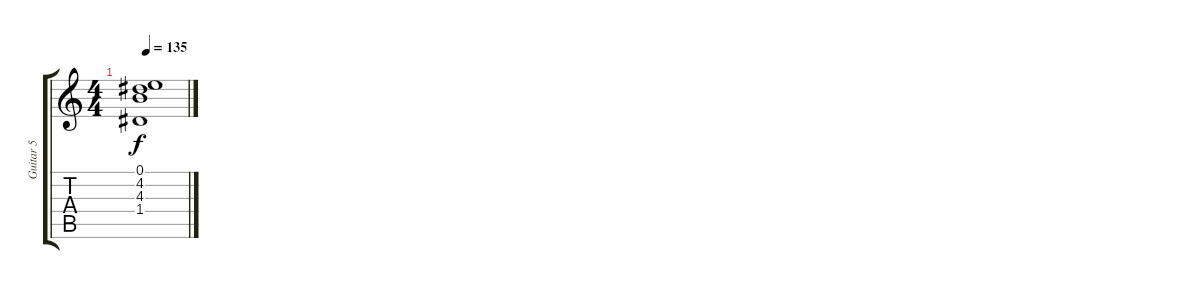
\track ("Guitar 5" "Guitar 5") {instrument distortionguitar}
\staff {score tabs}
\tuning (E4 B3 G3 D3 A2 D2) {hide}
\ts (4 4)
\tempo 135
\clef g2
\ks c
(0.1{t} 4.2{t} 4.3{t} 1.4{t}).1{dy f}
